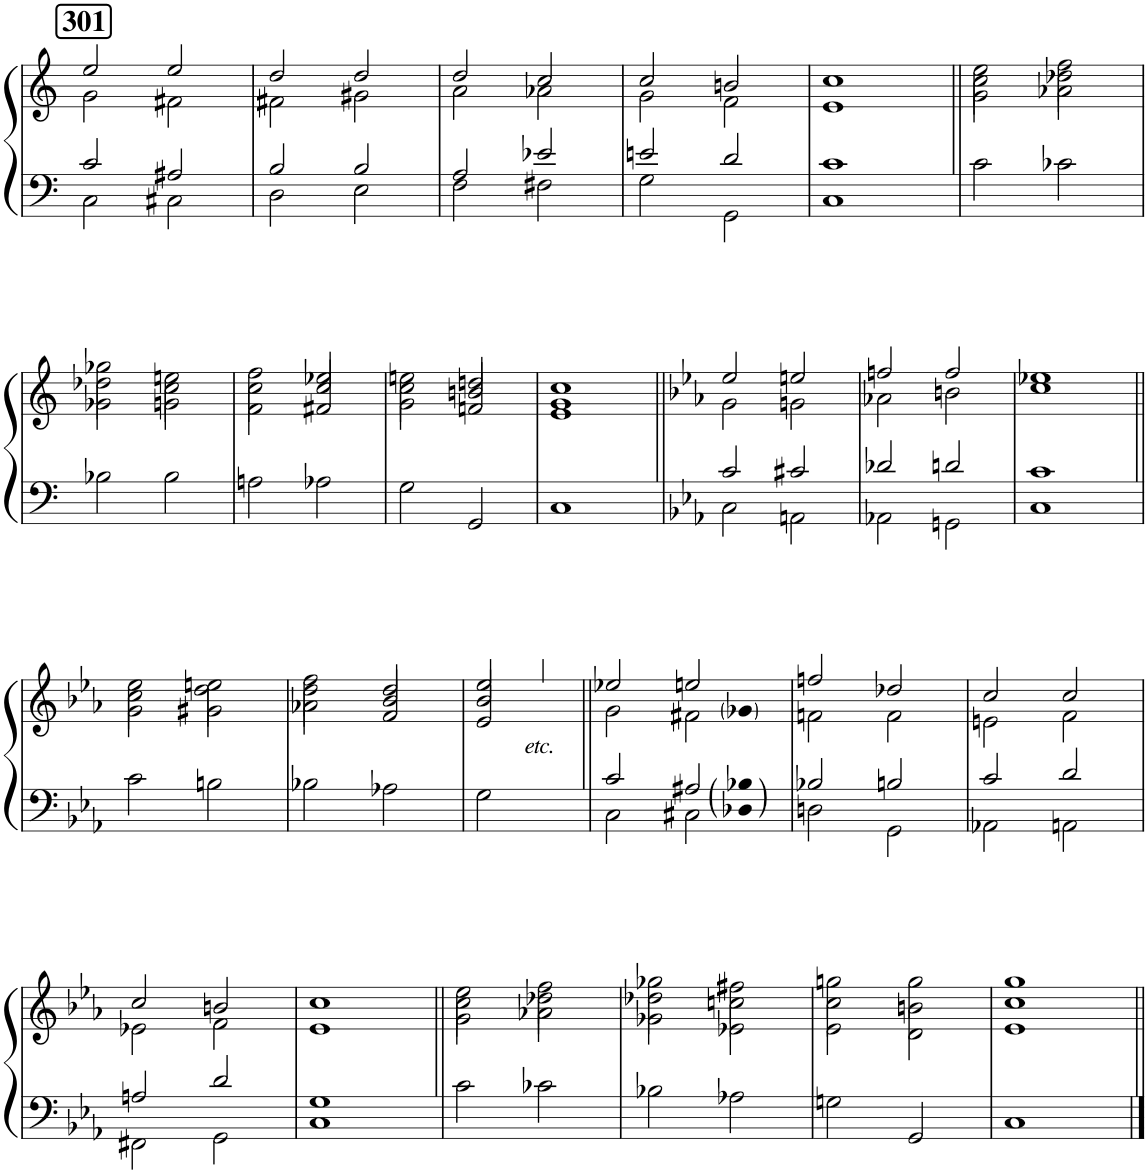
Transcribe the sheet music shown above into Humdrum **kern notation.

**kern	**kern	**text
*part1	*part1	*part1
*staff2	*staff1	*staff1
*I"Piano	*	*
*I'Pno.	*	*
*clefF4	*clefG2	*
*k[]	*k[]	*
*M2/2	*M2/2	*
!!LO:REH:place=s1:a:B:cj:fs=14:t=301
=1	=1	=1
*^	*^	*
*	*^	*	*	*
1ryy	2c/	2C\	2ee/	2g\	.
.	2A#X/	2C#X\	2ee/	2f#X\	.
=2	=2	=2	=2	=2	=2
1ryy	2B/	2D\	2dd/	2f#X\	.
.	2B/	2E\	2dd/	2g#X\	.
=3	=3	=3	=3	=3	=3
1ryy	2A/	2F\	2dd/	2a\	.
.	2e-X/	2F#X\	2cc/	2a-X\	.
=4	=4	=4	=4	=4	=4
1ryy	2en/	2G\	2cc/	2g\	.
.	2d/	2GG\	2bn/	2f\	.
=5	=5	=5	=5	=5	=5
1ryy	1c	1C	1cc	1e	.
*	*v	*v	*	*	*
=6||	=6||	=6||	=6||	=6||
*	*	*	*^	*
1ryy	2c\	2ee\	2cc\	2g\	.
.	2c-X\	2ff\	2dd-X\	2a-X\	.
!!LO:LB:g=z	!!	!!
=7	=7	=7	=7	=7	=7
1ryy	2B-X\	2gg-X\	2dd-X\	2g-X\	.
.	2B-\	2een\	2cc\	2gn\	.
=8	=8	=8	=8	=8	=8
1ryy	2An\	2ff\	2cc\	2f\	.
.	2A-X\	2ee-X/	2cc/	2f#X/	.
=9	=9	=9	=9	=9	=9
1ryy	2G\	2een\	2cc\	2g\	.
.	2GG/	2ddn/	2bn/	2fn/	.
=10	=10	=10	=10	=10	=10
1ryy	1C	1cc	1g	1e	.
*v	*v	*	*	*	*
*	*v	*v	*v	*
=11||	=11||	=11||
*k[b-e-a-]	*k[b-e-a-]	*
*^	*^	*
*	*^	*	*	*
1ryy	2c/	2C\	2ee-/	2g\	.
.	2c#X/	2AAn\	2een/	2gn\	.
=12	=12	=12	=12	=12	=12
1ryy	2d-X/	2AA-X\	2ffn/	2a-X\	.
.	2dn/	2GGn\	2ff/	2bn\	.
=13	=13	=13	=13	=13	=13
1ryy	1c	1C	1ee-X	1cc	.
*	*v	*v	*	*	*
!!LO:LB:g=z
=14||	=14||	=14||	=14||	=14||
*	*	*	*^	*
1ryy	2c\	2ee-\	2cc\	2g\	.
.	2Bn\	2een\	2dd\	2g#X\	.
=15	=15	=15	=15	=15	=15
1ryy	2B-X\	2ff\	2dd\	2a-X\	.
.	2A-X\	2dd/	2b-/	2f/	.
=16	=16	=16	=16	=16	=16
*M1/2	*	*M1/2	*	*	*
!	!	!LO:N:head=open	!	!	!
2ryy	2G\	[4ee-/	2b-/	2e-/	.
!	!	!	!	!	!LO:LY:b
.	.	4ee-/]	.	.	etc.
*v	*v	*	*	*	*
*	*v	*v	*v	*
=17||	=17||	=17||
*M2/2	*M2/2	*
*^	*^	*
*	*^	*	*	*
1ryy	2c/	2C\	2ee-X/	2g\	.
!	!LO:N:head=open	!LO:N:head=open	!	!LO:N:head=open	!
.	4A#X/	4C#X\	2een/	4f#X\	.
.	4B-X	4D-X	.	4g-X	.
=18	=18	=18	=18	=18	=18
1ryy	2B-X/	2Dn\	2ffn/	2fn\	.
.	2Bn/	2GG\	2dd-X/	2f\	.
=19	=19	=19	=19	=19	=19
1ryy	2c/	2AA-X\	2cc/	2en\	.
.	2d/	2AAn\	2cc/	2f\	.
!!LO:LB:g=z	!!
=20	=20	=20	=20	=20	=20
1ryy	2An/	2FF#X\	2cc/	2e-X\	.
.	2d/	2GG\	2bn/	2f\	.
=21	=21	=21	=21	=21	=21
1ryy	1G	1C	1cc	1e-	.
*	*v	*v	*	*	*
=22||	=22||	=22||	=22||	=22||
*	*	*	*^	*
1ryy	2c\	2ee-\	2cc\	2g\	.
.	2c-X\	2ff\	2dd-X\	2a-X\	.
=23	=23	=23	=23	=23	=23
1ryy	2B-X\	2gg-X\	2dd-X\	2g-X\	.
.	2A-X\	2ff#X\	2ccn\	2e-X\	.
=24	=24	=24	=24	=24	=24
1ryy	2Gn\	2ggn\	2cc\	2e-\	.
.	2GG/	2gg\	2bn\	2d\	.
=25	=25	=25	=25	=25	=25
1ryy	1C	1gg	1cc	1e-	.
*v	*v	*	*	*	*
*	*v	*v	*v	*
=||	=||	=||
*-	*-	*-
